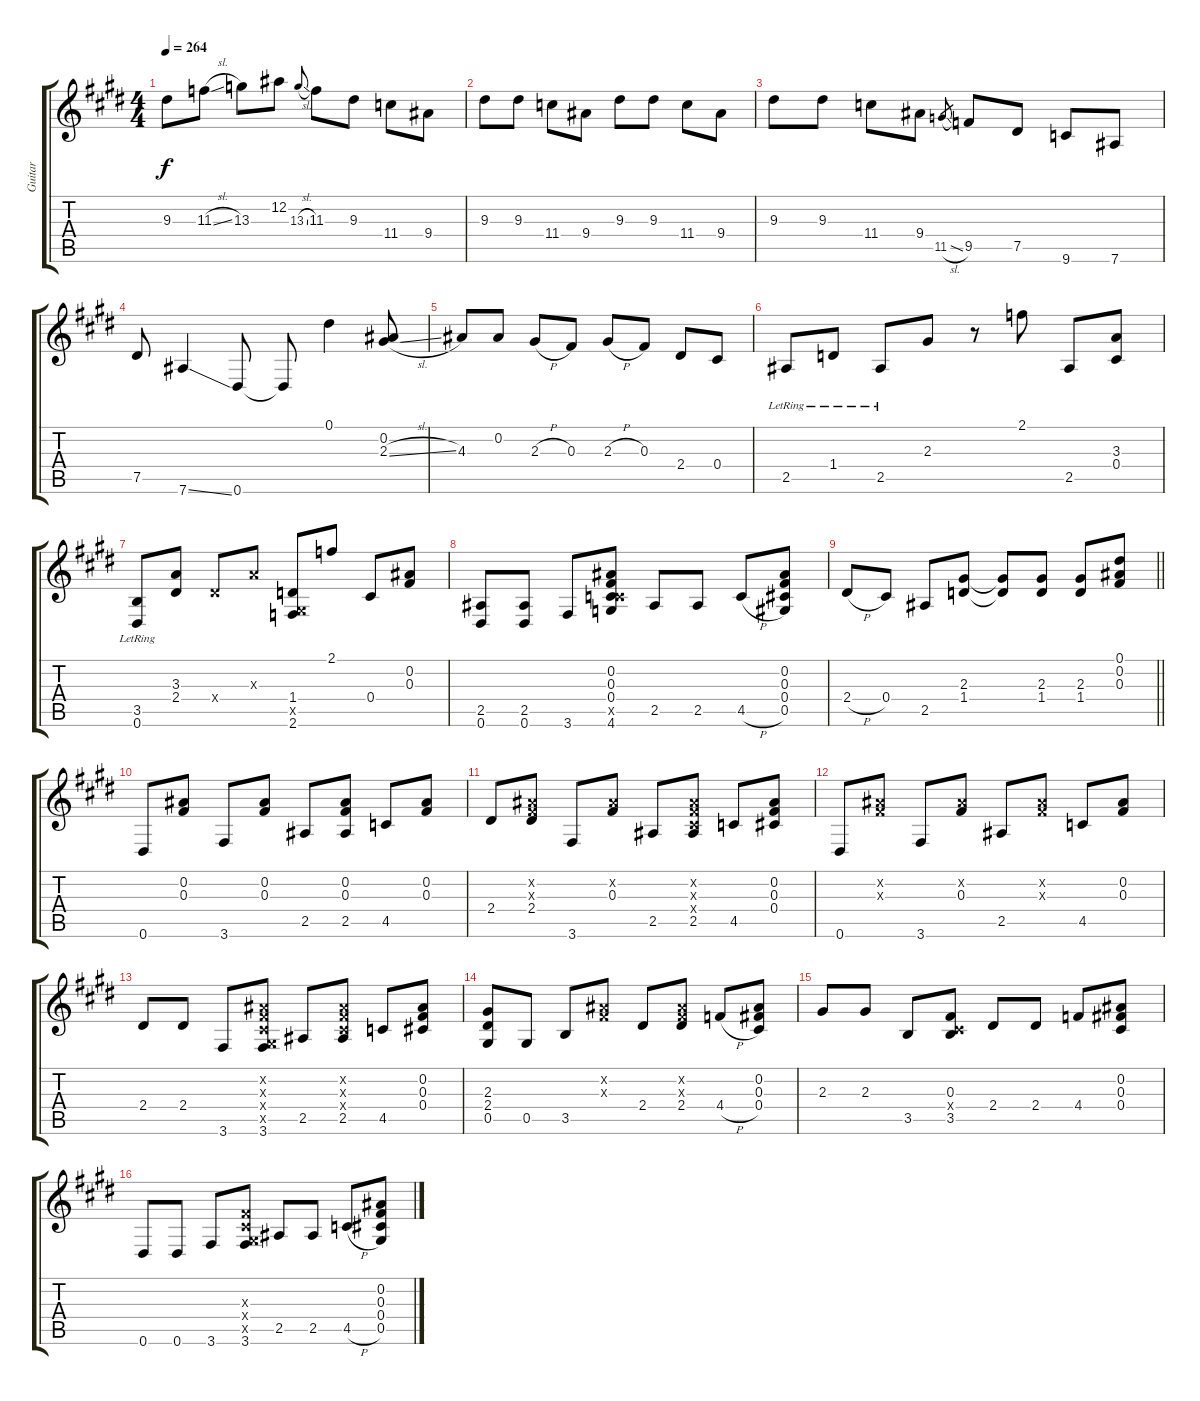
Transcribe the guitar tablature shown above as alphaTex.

\track ("Guitar" "Guitar") {instrument electricguitarjazz}
\staff {score tabs}
\tuning (Eb4 Bb3 Gb3 Db3 Ab2 Eb2) {hide}
\ts (4 4)
\tempo 264
\clef g2
\ks e
9.3.8{dy f} 11.3{sl}.8 13.3.8 12.2.8 13.3{sl}.8{gr onbeat} 11.3.8 9.3.8 11.4.8 9.4.8 |
9.3.8 9.3.8 11.4.8 9.4.8 9.3.8 9.3.8 11.4.8 9.4.8 |
9.3.8 9.3.8 11.4.8 9.4.8 11.5{sl}.8{gr} 9.5.8 7.5.8 9.6.8 7.6.8 |
7.5.8 7.6{ss}.4 0.6.8 0.6{t}.8 0.1.4 (0.2 2.3{sl}).8 |
4.3.8 0.2.8 2.3{h}.8 0.3.8 2.3{h}.8 0.3.8 2.4.8 0.4.8 |
2.5{lr}.8 1.4{lr}.8 2.5{lr}.8 2.3.8 r.8 2.1.8 2.5.8 (3.3 0.4).8 |
(3.5{lr} 0.6).8 (3.3 2.4).8 2.4{x}.8 3.3{x}.8 (1.4 0.5{x} 2.6).8 2.1.8 0.4.8 (0.2 0.3).8 |
(2.5 0.6).8 (2.5 0.6).8 3.6.8 (0.2 0.3 0.4 4.5{x} 4.6).8 2.5.8 2.5.8 4.5{h}.8 (0.2 0.3 0.4 0.5).8 |
\barLineRight lightlight
2.4{h}.8 0.4.8 2.5.8 (2.3 1.4).8 (2.3{t} 1.4{t}).8 (2.3 1.4).8 (2.3 1.4).8 (0.1 0.2 0.3).8 |
0.6.8 (0.2 0.3).8 3.6.8 (0.2 0.3).8 2.5.8 (0.2 0.3 2.5).8 4.5.8 (0.2 0.3).8 |
2.4.8 (0.2{x} 0.3{x} 2.4).8 3.6.8 (0.2{x} 0.3).8 2.5.8 (0.2{x} 0.3{x} 0.4{x} 2.5).8 4.5.8 (0.2 0.3 0.4).8 |
0.6.8 (0.2{x} 0.3{x}).8 3.6.8 (0.2{x} 0.3).8 2.5.8 (0.2{x} 0.3{x}).8 4.5.8 (0.2 0.3).8 |
2.4.8 2.4.8 3.6.8 (0.2{x} 0.3{x} 0.4{x} 0.5{x} 3.6).8 2.5.8 (0.2{x} 0.3{x} 0.4{x} 2.5).8 4.5.8 (0.2 0.3 0.4).8 |
(2.3 2.4 0.5).8 0.5.8 3.5.8 (0.2{x} 0.3{x}).8 2.4.8 (0.2{x} 0.3{x} 2.4).8 4.4{h}.8 (0.2 0.3 0.4).8 |
2.3.8 2.3.8 3.5.8 (0.3 0.4{x} 3.5).8 2.4.8 2.4.8 4.4.8 (0.2 0.3 0.4).8 |
0.6.8 0.6.8 3.6.8 (0.3{x} 0.4{x} 0.5{x} 3.6).8 2.5.8 2.5.8 4.5{h}.8 (0.2 0.3 0.4 0.5).8
